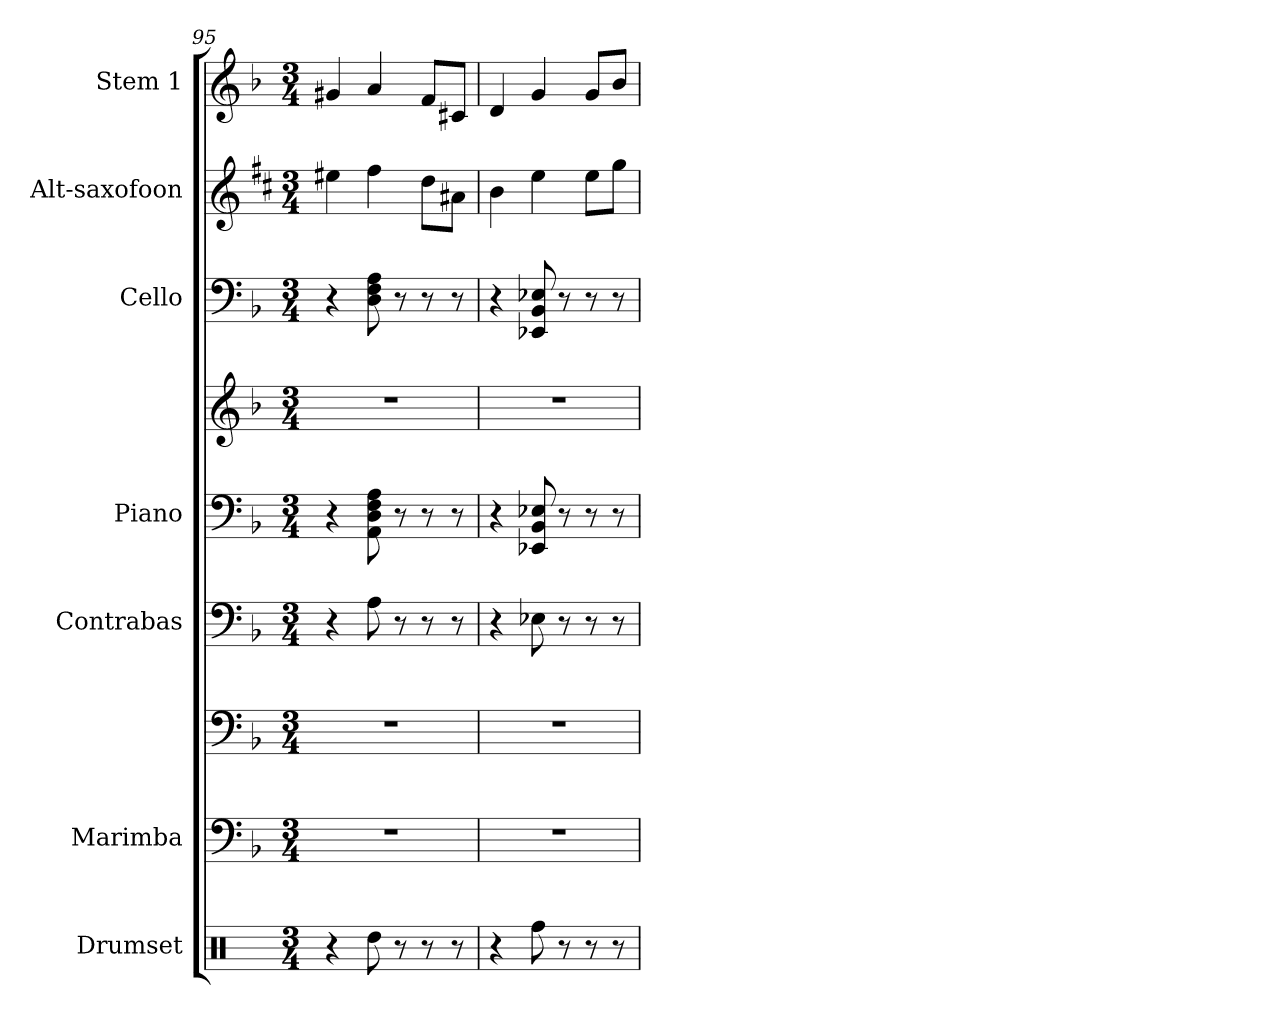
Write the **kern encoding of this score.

**kern	**kern	**kern	**kern	**kern	**kern	**kern	**kern	**kern
*part7	*part6	*part6	*part5	*part4	*part4	*part3	*part2	*part1
*staff9	*staff8	*staff7	*staff6	*staff5	*staff4	*staff3	*staff2	*staff1
*I"Drumset	*I"Marimba	*	*I"Contrabas	*I"Piano	*	*I"Cello	*I"Alt-saxofoon	*I"Stem 1
*I'D. set	*I'Mrm.	*	*I'Ca. Bs.	*I'Pno.	*	*	*I'A. Sax.	*I'Stm. 1
*clefX	*clefF4	*clefF4	*clefF4	*clefF4	*clefG2	*clefF4	*clefG2	*clefG2
*	*	*	*ITrd7c12	*	*	*	*ITrd5c9	*
*k[]	*k[b-]	*k[b-]	*k[b-]	*k[b-]	*k[b-]	*k[b-]	*k[b-]	*k[b-]
*M3/4	*M3/4	*M3/4	*M3/4	*M3/4	*M3/4	*M3/4	*M3/4	*M3/4
=95	=95	=95	=95	=95	=95	=95	=95	=95
4r	2.r	2.r	4r	4r	2.r	4r	4g#X\	4g#X/
8Rdd\	.	.	8AA\	8AA\ 8D\ 8F\ 8A\	.	8D\ 8F\ 8A\	4a\	4a/
8r	.	.	8r	8r	.	8r	.	.
8r	.	.	8r	8r	.	8r	8f\L	8f/L
8r	.	.	8r	8r	.	8r	8c#X\J	8c#X/J
=96	=96	=96	=96	=96	=96	=96	=96	=96
4r	2.r	2.r	4r	4r	2.r	4r	4d\	4d/
8Rff\	.	.	8EE-X\	8EE-X/ 8BB-/ 8E-X/	.	8EE-X/ 8BB-/ 8E-X/	4g\	4g/
8r	.	.	8r	8r	.	8r	.	.
8r	.	.	8r	8r	.	8r	8g\L	8g/L
8r	.	.	8r	8r	.	8r	8b-\J	8b-/J
=	=	=	=	=	=	=	=	=
*-	*-	*-	*-	*-	*-	*-	*-	*-
